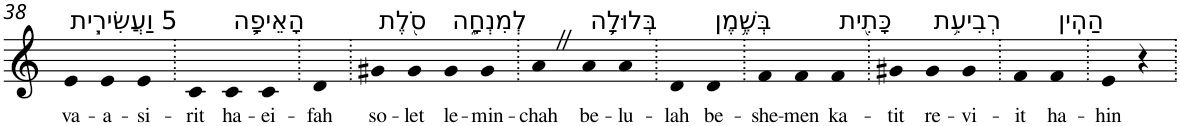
**kern	**text
*part1	*part1
*staff1	*staff1
*I"Piano	*
*I'Pno	*
!!LO:PB:g=z
*clefG2	*
*k[]	*
=38	=38
!LO:TX:a:t=5 וַעֲשִׂירִ֧ית	!
!	!LO:LY:b
4e	va-
!	!LO:LY:b
4e	-a-
!	!LO:LY:b
4e	-si-
=39.	=39.
!	!LO:LY:b
4c	-rit
!LO:TX:a:t=הָאֵיפָ֛ה	!
!	!LO:LY:b
4c	ha-
!	!LO:LY:b
4c	-ei-
=40.	=40.
!	!LO:LY:b
4d	-fah
=41.	=41.
!LO:TX:a:t=סֹ֖לֶת	!
!	!LO:LY:b
4g#X	so-
!	!LO:LY:b
4g#	-let
!LO:TX:a:t=לְמִנְחָ֑ה	!
!	!LO:LY:b
4g#	le-
!	!LO:LY:b
4g#	-min-
=42.	=42.
!	!LO:LY:b
4aZ	-chah
!LO:TX:a:t=בְּלוּלָ֛ה	!
!	!LO:LY:b
4a	be-
!	!LO:LY:b
4a	-lu-
=43.	=43.
!	!LO:LY:b
4d	-lah
!LO:TX:a:t=בְּשֶׁ֥מֶן	!
!	!LO:LY:b
4d	be-
=44.	=44.
!	!LO:LY:b
4f	-she-
!	!LO:LY:b
4f	-men
!LO:TX:a:t=כָּתִ֖ית	!
!	!LO:LY:b
4f	ka-
=45.	=45.
!	!LO:LY:b
4g#X	-tit
!LO:TX:a:t=רְבִיעִ֥ת	!
!	!LO:LY:b
4g#	re-
!	!LO:LY:b
4g#	-vi-
=46.	=46.
!	!LO:LY:b
4f	-it
!LO:TX:a:t=הַהִֽין	!
!	!LO:LY:b
4f	ha-
=47.	=47.
!	!LO:LY:b
4e	-hin
4r	.
=.	=.
*-	*-
